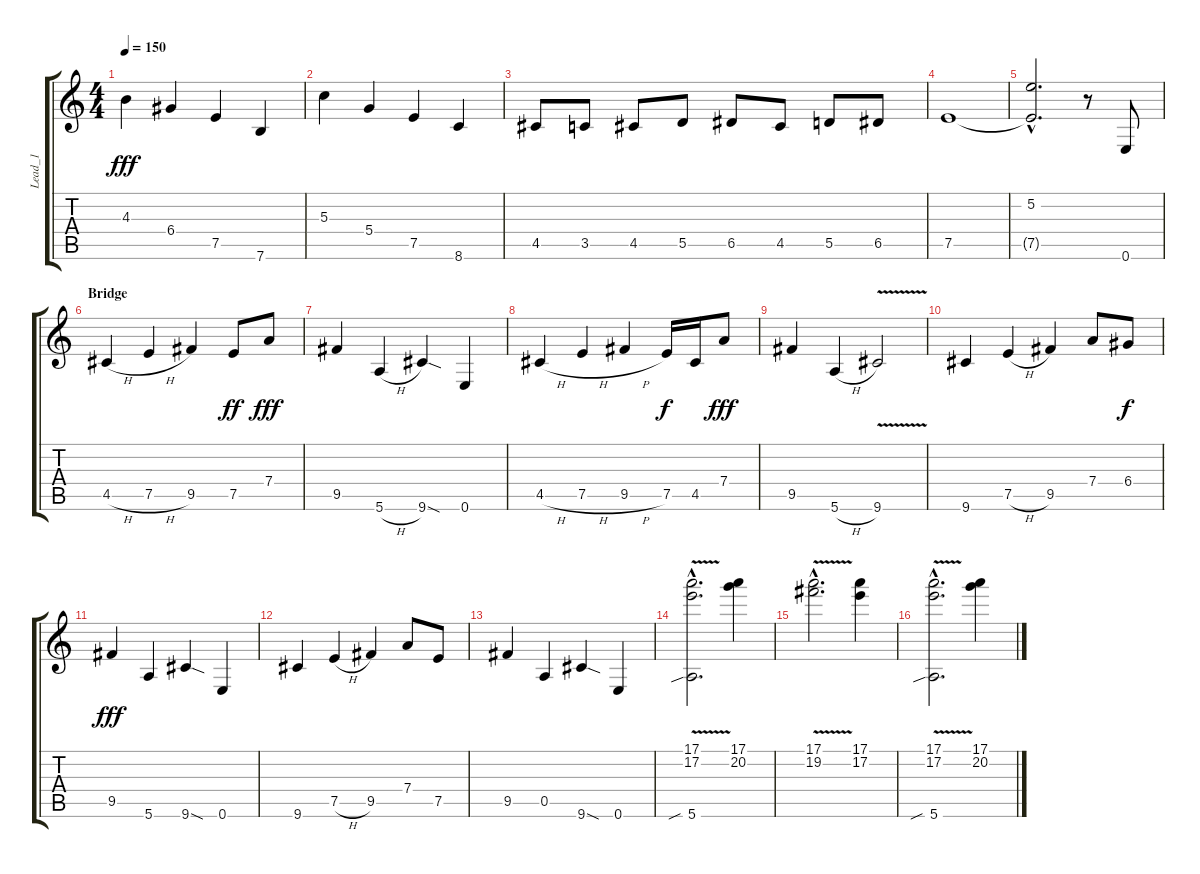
\track ("Lead_1" "Lead_1") {instrument acousticguitarnylon}
\staff {score tabs}
\tuning (E4 B3 G3 D3 A2 E2) {hide}
\ts (4 4)
\tempo 150
\clef g2
\ks c
4.3.4{dy fff} 6.4.4 7.5.4 7.6.4 |
5.3.4 5.4.4 7.5.4 8.6.4 |
4.5.8 3.5.8 4.5.8 5.5.8 6.5.8 4.5.8 5.5.8 6.5.8 |
7.5.1 |
(5.2{hac} 7.5{hac t}).2{d} r.8 0.6.8{instrument electricbasspick} |
\section ("" "Bridge")
4.5{h}.4 7.5{h}.4 9.5.4 7.5.8{dy ff} 7.4.8{dy fff} |
9.5.4 5.6{h}.4 9.6{sod}.4 0.6.4 |
4.5{h}.4 7.5{h}.4 9.5{h}.4 7.5.16{dy f} 4.5.16 7.4.8{dy fff} |
9.5.4 5.6{h}.4 9.6{v}.2 |
9.6.4 7.5{h}.4 9.5.4 7.4.8 6.4.8{dy f} |
9.5.4{dy fff} 5.6.4 9.6{sod}.4 0.6.4 |
9.6.4 7.5{h}.4 9.5.4 7.4.8 7.5.8 |
9.5.4 0.5.4 9.6{sod}.4 0.6.4 |
(17.1{v hac} 17.2{hac} 5.6{v sib hac}).2{d instrument acousticguitarnylon} (17.1 20.2).4 |
(17.1{v hac} 19.2{v hac}).2{d} (17.1 17.2).4 |
(17.1{v hac} 17.2{hac} 5.6{sib hac}).2{d} (17.1 20.2).4
